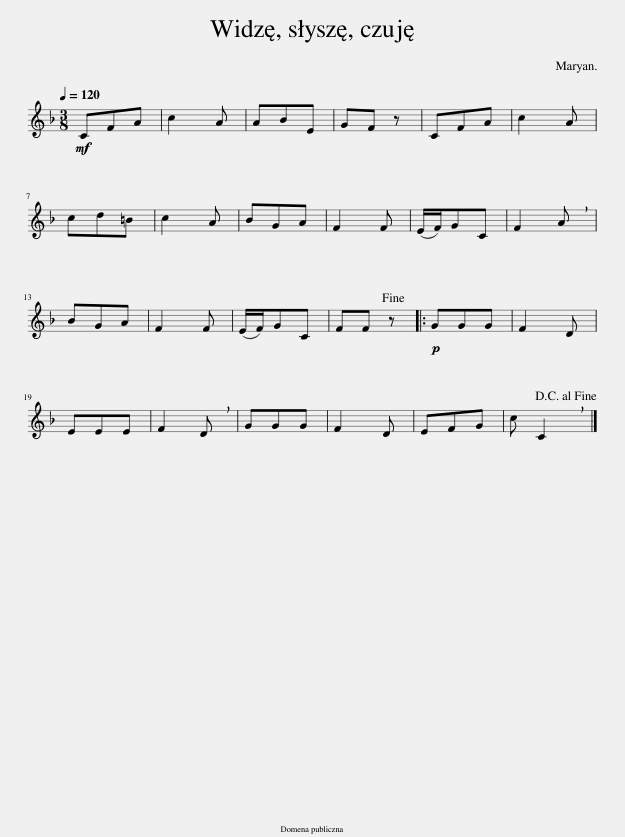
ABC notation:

X:1
L:1/8
Q:1/4=120
M:3/8
I:linebreak $
K:F
V:1 treble
V:1
!mf! CFA | c2 A | ABE | GF z | CFA | %5
 c2 A |$ cd=B | c2 A | BGA | F2 F | %10
 (E/F/)GC | F2 !breath!A |$ BGA | F2 F | (E/F/)GC | %15
 FF z!fine! |:!p! GGG | F2 D |$ EEE | F2 !breath!D | %20
 GGG | F2 D | EFG | c !breath!C2!D.C.! |] %24
